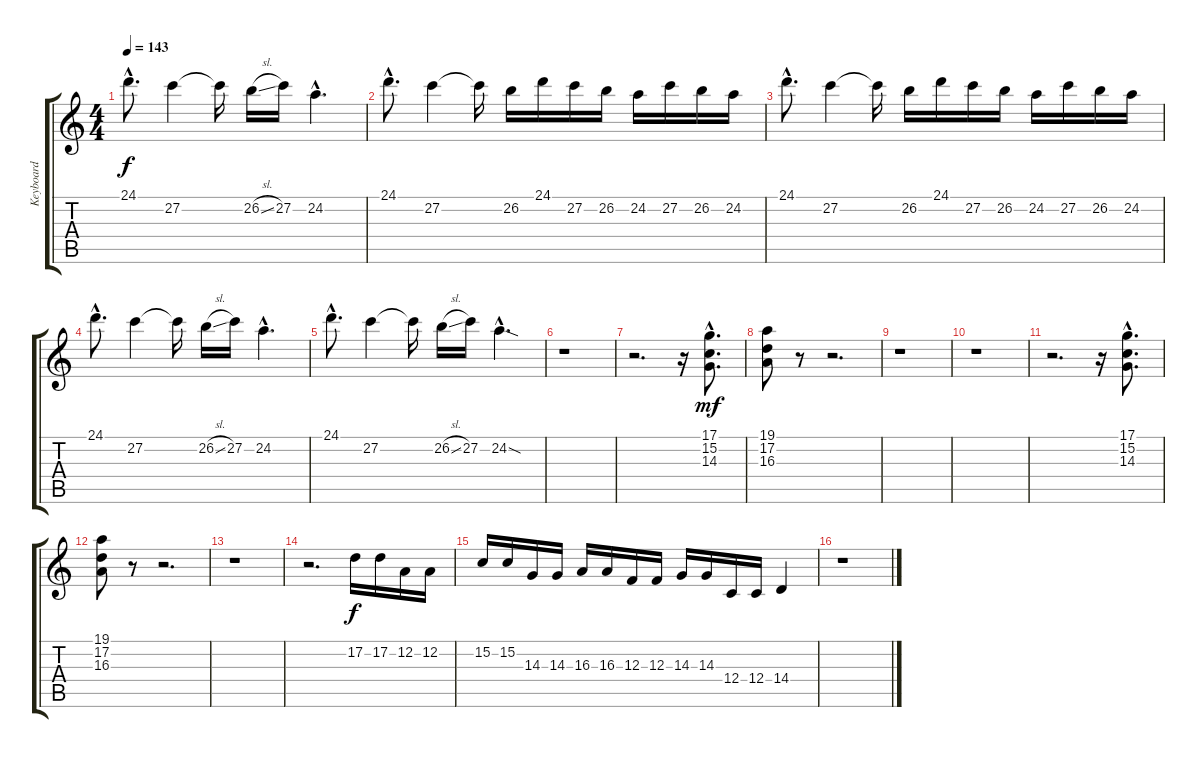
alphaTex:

\track ("Keyboard" "Keyboard") {instrument lead1square}
\staff {score tabs}
\tuning (D4 A3 F3 C3 G2 D2) {hide}
\ts (4 4)
\tempo 143
\clef g2
\ks c
24.1{hac}.8{d dy f} 27.2.4 27.2{t}.16 26.2{sl}.16 27.2.16 24.2{hac}.4{d} |
24.1{hac}.8{d volume 11 instrument lead1square} 27.2.4 27.2{t}.16 26.2.16 24.1.16 27.2.16 26.2.16 24.2.16 27.2.16 26.2.16 24.2.16 |
24.1{hac}.8{d} 27.2.4 27.2{t}.16 26.2.16 24.1.16 27.2.16 26.2.16 24.2.16 27.2.16 26.2.16 24.2.16 |
24.1{hac}.8{d} 27.2.4 27.2{t}.16 26.2{sl}.16 27.2.16 24.2{hac}.4{d} |
24.1{hac}.8{d} 27.2.4 27.2{t}.16 26.2{sl}.16 27.2.16 24.2{sod hac}.4{d} |
r.1 |
r.2{d} r.16{volume 10 instrument stringensemble1} (17.1{hac} 15.2{hac} 14.3{hac}).8{d dy mf} |
(19.1 17.2 16.3).8 r.8 r.2{d} |
r.1 |
r.1 |
r.2{d} r.16{instrument stringensemble1} (17.1{hac} 15.2{hac} 14.3{hac}).8{d} |
(19.1 17.2 16.3).8 r.8 r.2{d} |
r.1 |
r.2{d} 17.2.16{dy f instrument musicbox} 17.2.16 12.2.16 12.2.16 |
15.2.16 15.2.16 14.3.16 14.3.16 16.3.16 16.3.16 12.3.16 12.3.16 14.3.16 14.3.16 12.4.16 12.4.16 14.4.4 |
r.1
